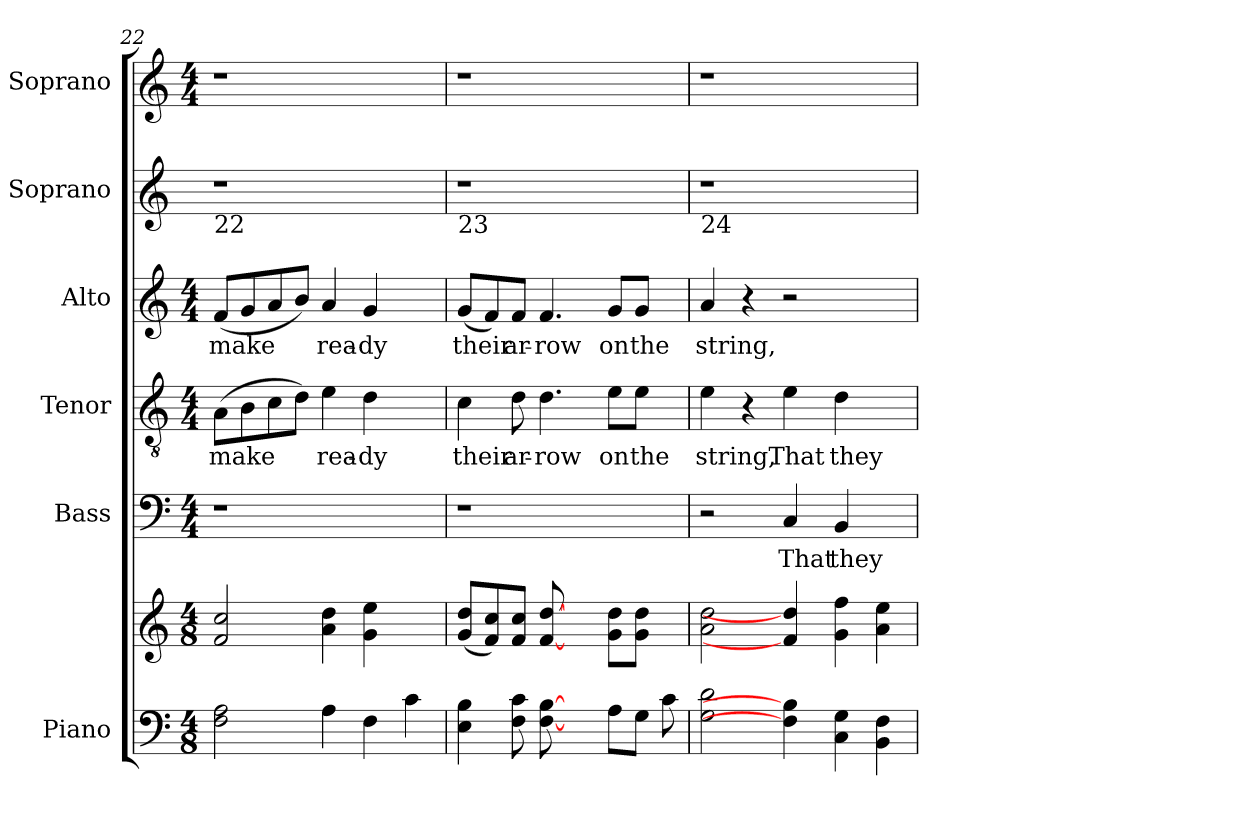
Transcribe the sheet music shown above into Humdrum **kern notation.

**kern	**kern	**kern	**text	**kern	**text	**kern	**text	**kern	**kern
*part6	*part6	*part5	*part5	*part4	*part4	*part3	*part3	*part2	*part1
*staff7	*staff6	*staff5	*staff5	*staff4	*staff4	*staff3	*staff3	*staff2	*staff1
*I"Piano	*	*I"Bass	*	*I"Tenor	*	*I"Alto	*	*I"Soprano	*I"Soprano
*	*	*I'Bass	*	*I'Tenor	*	*I'Alto	*	*I'Soprano	*I'Soprano
*clefF4	*clefG2	*clefF4	*	*clefGv2	*	*clefG2	*	*clefG2	*clefG2
*M4/8	*M4/8	*M4/4	*	*M4/4	*	*M4/4	*	*	*M4/4
=22	=22	=22	=22	=22	=22	=22	=22	=22	=22
!	!	!	!	!	!	!	!	!LO:TX:b:t=22	!
!	!	!	!	!	!LO:LY:b	!	!LO:LY:b	!	!
2F\ 2A\	2f/ 2cc/	1r	.	(>8A\L	make	(<8f/L	make	1r	1r
.	.	.	.	8B\	.	8g/	.	.	.
.	.	.	.	8c\	.	8a/	.	.	.
.	.	.	.	8d\J)	.	8b/J)	.	.	.
!	!	!	!	!	!LO:LY:b:cj	!	!LO:LY:b	!	!
4A\	4a\ 4dd\	.	.	4e\	rea-	4a/	rea-	.	.
!	!	!	!	!	!LO:LY:b:cj	!	!LO:LY:b	!	!
4F\	4ee\ 4g\	.	.	4d\	-dy	4g/	-dy	.	.
4c\	4ryy	4ryy	.	4ryy	.	4ryy	.	4ryy	4ryy
=23	=23	=23	=23	=23	=23	=23	=23	=23	=23
!	!	!	!	!	!	!	!	!LO:TX:b:t=23	!
!	!	!	!	!	!LO:LY:b	!	!LO:LY:b	!	!
4E\ 4B\	(<8dd/ 8g/L	1r	.	4c\	their	(<8g/L	their	1r	1r
.	8f/ 8cc/)	.	.	.	.	8f/)	.	.	.
!	!	!	!	!	!LO:LY:b:rj	!	!LO:LY:b:rj	!	!
8c\ 8F\	8f/ 8cc/J	.	.	8d\	ar-	8f/J	ar-	.	.
!	!	!	!	!	!LO:LY:b:cj	!	!LO:LY:b:cj	!	!
[8B\ [8F\	[8dd/ [8f/	.	.	4.d\	-row	4.f/	-row	.	.
4ryy	4ryy	.	.	.	.	.	.	.	.
!	!	!	!	!	!LO:LY:b:rj	!	!LO:LY:b:rj	!	!
8A\L	8dd\ 8g\L	.	.	8e\L	on	8g/L	on	.	.
!	!	!	!	!	!LO:LY:b:rj	!	!LO:LY:b:cj	!	!
8G\J	8dd\ 8g\J	.	.	8e\J	the	8g/J	the	.	.
8c\L	8ryy	8ryy	.	8ryy	.	8ryy	.	8ryy	8ryy
=24	=24	=24	=24	=24	=24	=24	=24	=24	=24
!	!	!	!	!	!	!	!	!LO:TX:b:t=24	!
!	!	!	!	!	!LO:LY:b	!	!LO:LY:b:cj	!	!
2G\ 2d\	2dd\ 2a\	2r	.	4e\	string,	4a/	string,	1r	1r
.	.	.	.	4r	.	4r	.	.	.
!	!	!	!LO:LY:b	!	!LO:LY:b	!	!	!	!
4B\] 4F\]	4dd/] 4f/]	4C/	That	4e\	That	2r	.	.	.
!	!	!	!LO:LY:b	!	!LO:LY:b	!	!	!	!
4G\ 4C\	4g\ 4ff\	4BB/	they	4d\	they	.	.	.	.
4F\ 4BB\	4a\ 4ee\	4ryy	.	4ryy	.	4ryy	.	4ryy	4ryy
=	=	=	=	=	=	=	=	=	=
*-	*-	*-	*-	*-	*-	*-	*-	*-	*-
